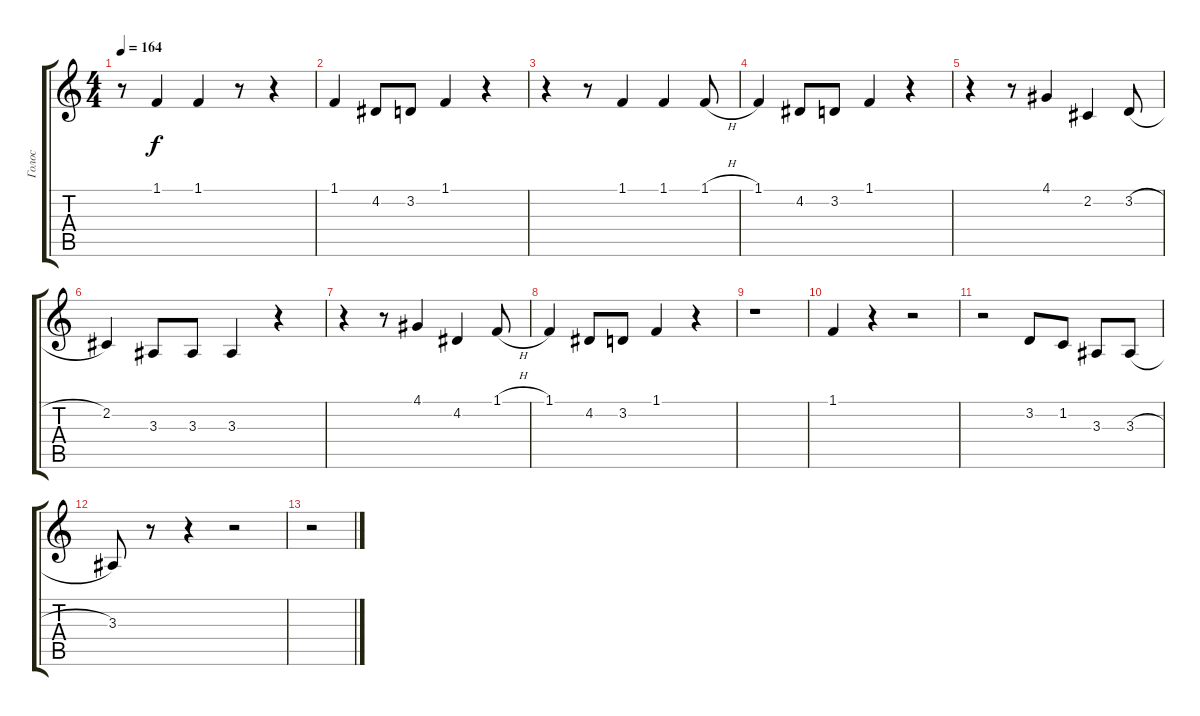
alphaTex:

\track ("Голос" "Голос") {instrument harmonica}
\staff {score tabs}
\tuning (E4 B3 G3 D3 A2 E2) {hide}
\ts (4 4)
\tempo 164
\clef g2
\ks c
r.8{dy f} 1.1.4 1.1.4 r.8 r.4 |
1.1.4 4.2.8 3.2.8 1.1.4 r.4 |
r.4 r.8 1.1.4 1.1.4 1.1{h}.8 |
1.1.4 4.2.8 3.2.8 1.1.4 r.4 |
r.4 r.8 4.1.4 2.2.4 3.2{h}.8 |
2.2.4 3.3.8 3.3.8 3.3.4 r.4 |
r.4 r.8 4.1.4 4.2.4 1.1{h}.8 |
1.1.4 4.2.8 3.2.8 1.1.4 r.4 |
r.1 |
1.1.4 r.4 r.2 |
r.2 3.2.8 1.2.8 3.3.8 3.3{h}.8 |
3.3.8 r.8 r.4 r.2 |
r.2
